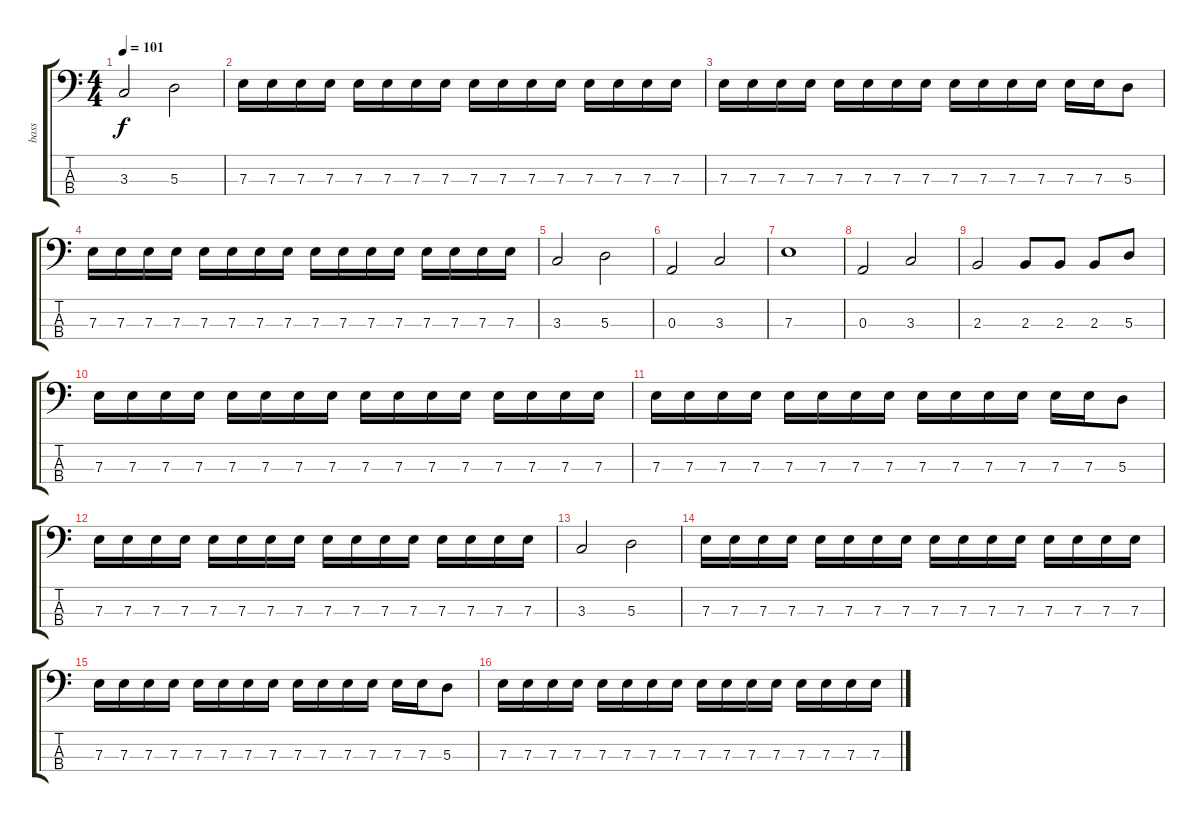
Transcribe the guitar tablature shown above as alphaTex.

\track ("bass" "bass") {instrument electricbasspick}
\staff {score tabs}
\tuning (G2 D2 A1 E1) {hide}
\ts (4 4)
\tempo 101
\clef f4
\ks c
3.3.2{dy f} 5.3.2 |
7.3.16 7.3.16 7.3.16 7.3.16 7.3.16 7.3.16 7.3.16 7.3.16 7.3.16 7.3.16 7.3.16 7.3.16 7.3.16 7.3.16 7.3.16 7.3.16 |
7.3.16 7.3.16 7.3.16 7.3.16 7.3.16 7.3.16 7.3.16 7.3.16 7.3.16 7.3.16 7.3.16 7.3.16 7.3.16 7.3.16 5.3.8 |
7.3.16 7.3.16 7.3.16 7.3.16 7.3.16 7.3.16 7.3.16 7.3.16 7.3.16 7.3.16 7.3.16 7.3.16 7.3.16 7.3.16 7.3.16 7.3.16 |
3.3.2 5.3.2 |
0.3.2 3.3.2 |
7.3.1 |
0.3.2 3.3.2 |
2.3.2 2.3.8 2.3.8 2.3.8 5.3.8 |
7.3.16 7.3.16 7.3.16 7.3.16 7.3.16 7.3.16 7.3.16 7.3.16 7.3.16 7.3.16 7.3.16 7.3.16 7.3.16 7.3.16 7.3.16 7.3.16 |
7.3.16 7.3.16 7.3.16 7.3.16 7.3.16 7.3.16 7.3.16 7.3.16 7.3.16 7.3.16 7.3.16 7.3.16 7.3.16 7.3.16 5.3.8 |
7.3.16 7.3.16 7.3.16 7.3.16 7.3.16 7.3.16 7.3.16 7.3.16 7.3.16 7.3.16 7.3.16 7.3.16 7.3.16 7.3.16 7.3.16 7.3.16 |
3.3.2 5.3.2 |
7.3.16 7.3.16 7.3.16 7.3.16 7.3.16 7.3.16 7.3.16 7.3.16 7.3.16 7.3.16 7.3.16 7.3.16 7.3.16 7.3.16 7.3.16 7.3.16 |
7.3.16 7.3.16 7.3.16 7.3.16 7.3.16 7.3.16 7.3.16 7.3.16 7.3.16 7.3.16 7.3.16 7.3.16 7.3.16 7.3.16 5.3.8 |
7.3.16 7.3.16 7.3.16 7.3.16 7.3.16 7.3.16 7.3.16 7.3.16 7.3.16 7.3.16 7.3.16 7.3.16 7.3.16 7.3.16 7.3.16 7.3.16
